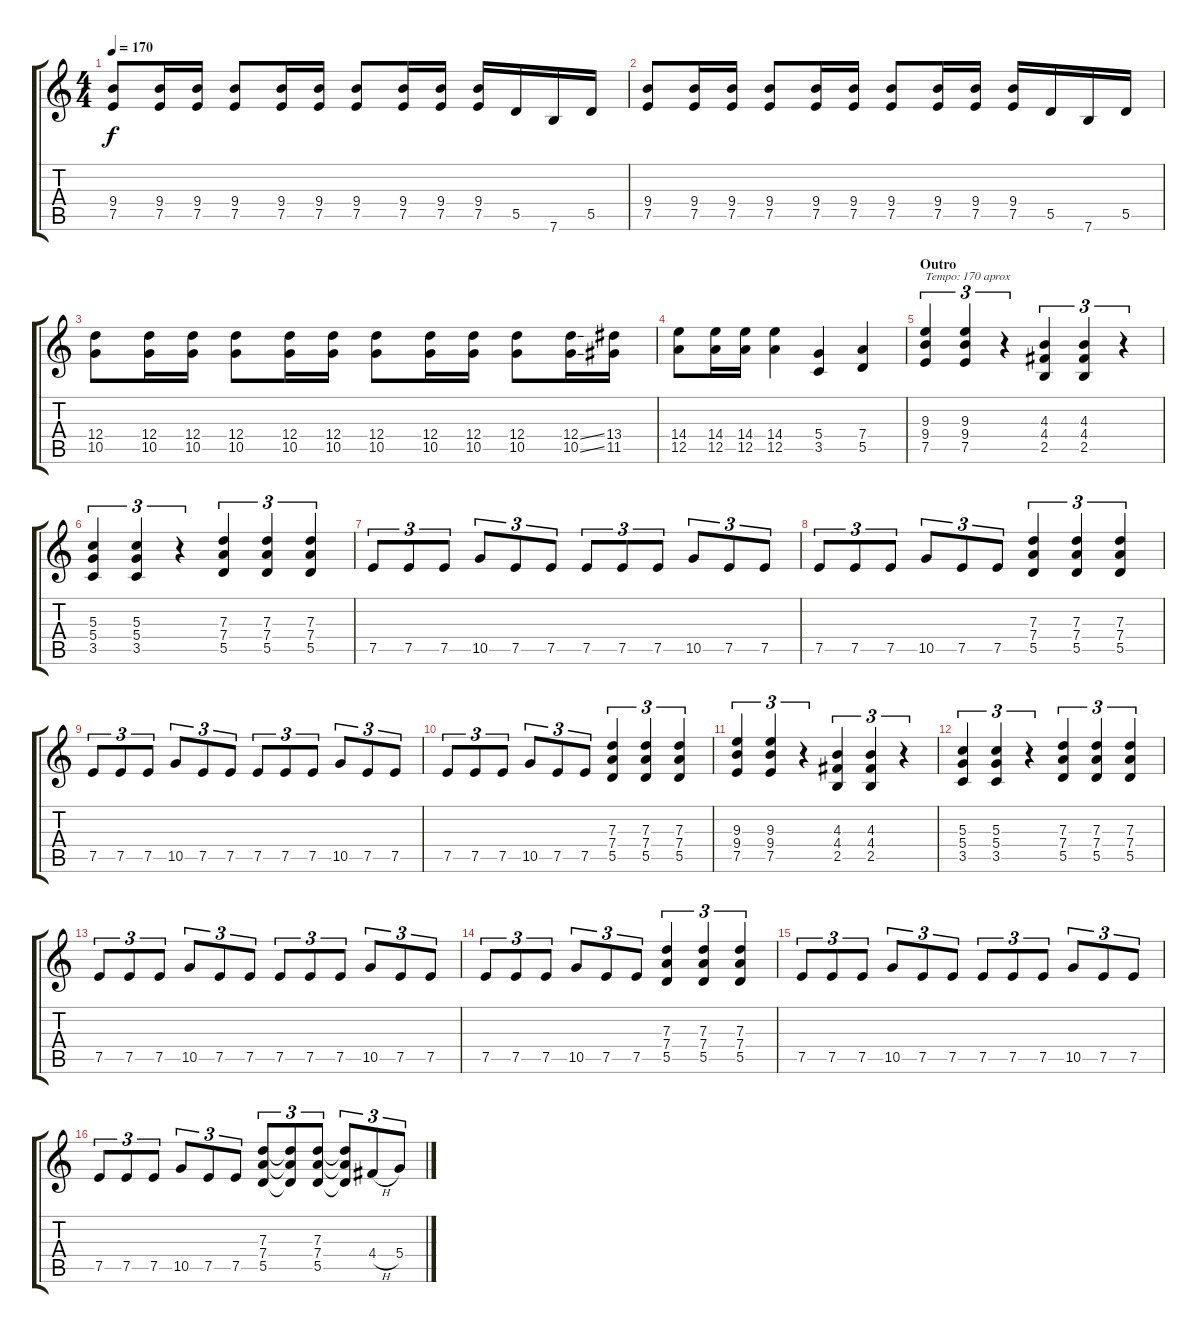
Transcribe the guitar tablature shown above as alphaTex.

\track "" {instrument distortionguitar}
\staff {score tabs}
\tuning (E4 B3 G3 D3 A2 E2) {hide}
\ts (4 4)
\tempo 170
\clef g2
\ks c
(9.4 7.5).8{dy f} (9.4 7.5).16 (9.4 7.5).16 (9.4 7.5).8 (9.4 7.5).16 (9.4 7.5).16 (9.4 7.5).8 (9.4 7.5).16 (9.4 7.5).16 (9.4 7.5).16 5.5.16 7.6.16 5.5.16 |
(9.4 7.5).8 (9.4 7.5).16 (9.4 7.5).16 (9.4 7.5).8 (9.4 7.5).16 (9.4 7.5).16 (9.4 7.5).8 (9.4 7.5).16 (9.4 7.5).16 (9.4 7.5).16 5.5.16 7.6.16 5.5.16 |
(12.4 10.5).8 (12.4 10.5).16 (12.4 10.5).16 (12.4 10.5).8 (12.4 10.5).16 (12.4 10.5).16 (12.4 10.5).8 (12.4 10.5).16 (12.4 10.5).16 (12.4 10.5).8 (12.4{ss} 10.5{ss}).16 (13.4 11.5).16 |
(14.4 12.5).8 (14.4 12.5).16 (14.4 12.5).16 (14.4 12.5).4 (5.4 3.5).4 (7.4 5.5).4 |
\section ("" "Outro")
(9.3 9.4 7.5).4{tu (3 2) txt "Tempo: 170 aprox"} (9.3 9.4 7.5).4{tu (3 2)} r.4{tu (3 2)} (4.3 4.4 2.5).4{tu (3 2)} (4.3 4.4 2.5).4{tu (3 2)} r.4{tu (3 2)} |
(5.3 5.4 3.5).4{tu (3 2)} (5.3 5.4 3.5).4{tu (3 2)} r.4{tu (3 2)} (7.3 7.4 5.5).4{tu (3 2)} (7.3 7.4 5.5).4{tu (3 2)} (7.3 7.4 5.5).4{tu (3 2)} |
7.5.8{tu (3 2)} 7.5.8{tu (3 2)} 7.5.8{tu (3 2)} 10.5.8{tu (3 2)} 7.5.8{tu (3 2)} 7.5.8{tu (3 2)} 7.5.8{tu (3 2)} 7.5.8{tu (3 2)} 7.5.8{tu (3 2)} 10.5.8{tu (3 2)} 7.5.8{tu (3 2)} 7.5.8{tu (3 2)} |
7.5.8{tu (3 2)} 7.5.8{tu (3 2)} 7.5.8{tu (3 2)} 10.5.8{tu (3 2)} 7.5.8{tu (3 2)} 7.5.8{tu (3 2)} (7.3 7.4 5.5).4{tu (3 2)} (7.3 7.4 5.5).4{tu (3 2)} (7.3 7.4 5.5).4{tu (3 2)} |
7.5.8{tu (3 2)} 7.5.8{tu (3 2)} 7.5.8{tu (3 2)} 10.5.8{tu (3 2)} 7.5.8{tu (3 2)} 7.5.8{tu (3 2)} 7.5.8{tu (3 2)} 7.5.8{tu (3 2)} 7.5.8{tu (3 2)} 10.5.8{tu (3 2)} 7.5.8{tu (3 2)} 7.5.8{tu (3 2)} |
7.5.8{tu (3 2)} 7.5.8{tu (3 2)} 7.5.8{tu (3 2)} 10.5.8{tu (3 2)} 7.5.8{tu (3 2)} 7.5.8{tu (3 2)} (7.3 7.4 5.5).4{tu (3 2)} (7.3 7.4 5.5).4{tu (3 2)} (7.3 7.4 5.5).4{tu (3 2)} |
(9.3 9.4 7.5).4{tu (3 2)} (9.3 9.4 7.5).4{tu (3 2)} r.4{tu (3 2)} (4.3 4.4 2.5).4{tu (3 2)} (4.3 4.4 2.5).4{tu (3 2)} r.4{tu (3 2)} |
(5.3 5.4 3.5).4{tu (3 2)} (5.3 5.4 3.5).4{tu (3 2)} r.4{tu (3 2)} (7.3 7.4 5.5).4{tu (3 2)} (7.3 7.4 5.5).4{tu (3 2)} (7.3 7.4 5.5).4{tu (3 2)} |
7.5.8{tu (3 2)} 7.5.8{tu (3 2)} 7.5.8{tu (3 2)} 10.5.8{tu (3 2)} 7.5.8{tu (3 2)} 7.5.8{tu (3 2)} 7.5.8{tu (3 2)} 7.5.8{tu (3 2)} 7.5.8{tu (3 2)} 10.5.8{tu (3 2)} 7.5.8{tu (3 2)} 7.5.8{tu (3 2)} |
7.5.8{tu (3 2)} 7.5.8{tu (3 2)} 7.5.8{tu (3 2)} 10.5.8{tu (3 2)} 7.5.8{tu (3 2)} 7.5.8{tu (3 2)} (7.3 7.4 5.5).4{tu (3 2)} (7.3 7.4 5.5).4{tu (3 2)} (7.3 7.4 5.5).4{tu (3 2)} |
7.5.8{tu (3 2)} 7.5.8{tu (3 2)} 7.5.8{tu (3 2)} 10.5.8{tu (3 2)} 7.5.8{tu (3 2)} 7.5.8{tu (3 2)} 7.5.8{tu (3 2)} 7.5.8{tu (3 2)} 7.5.8{tu (3 2)} 10.5.8{tu (3 2)} 7.5.8{tu (3 2)} 7.5.8{tu (3 2)} |
7.5.8{tu (3 2)} 7.5.8{tu (3 2)} 7.5.8{tu (3 2)} 10.5.8{tu (3 2)} 7.5.8{tu (3 2)} 7.5.8{tu (3 2)} (7.3 7.4 5.5).8{tu (3 2)} (7.3{t} 7.4{t} 5.5{t}).8{tu (3 2)} (7.3 7.4 5.5).8{tu (3 2)} (7.3{t} 7.4{t} 5.5{t}).8{tu (3 2)} 4.4{h}.8{tu (3 2)} 5.4.8{tu (3 2)}
